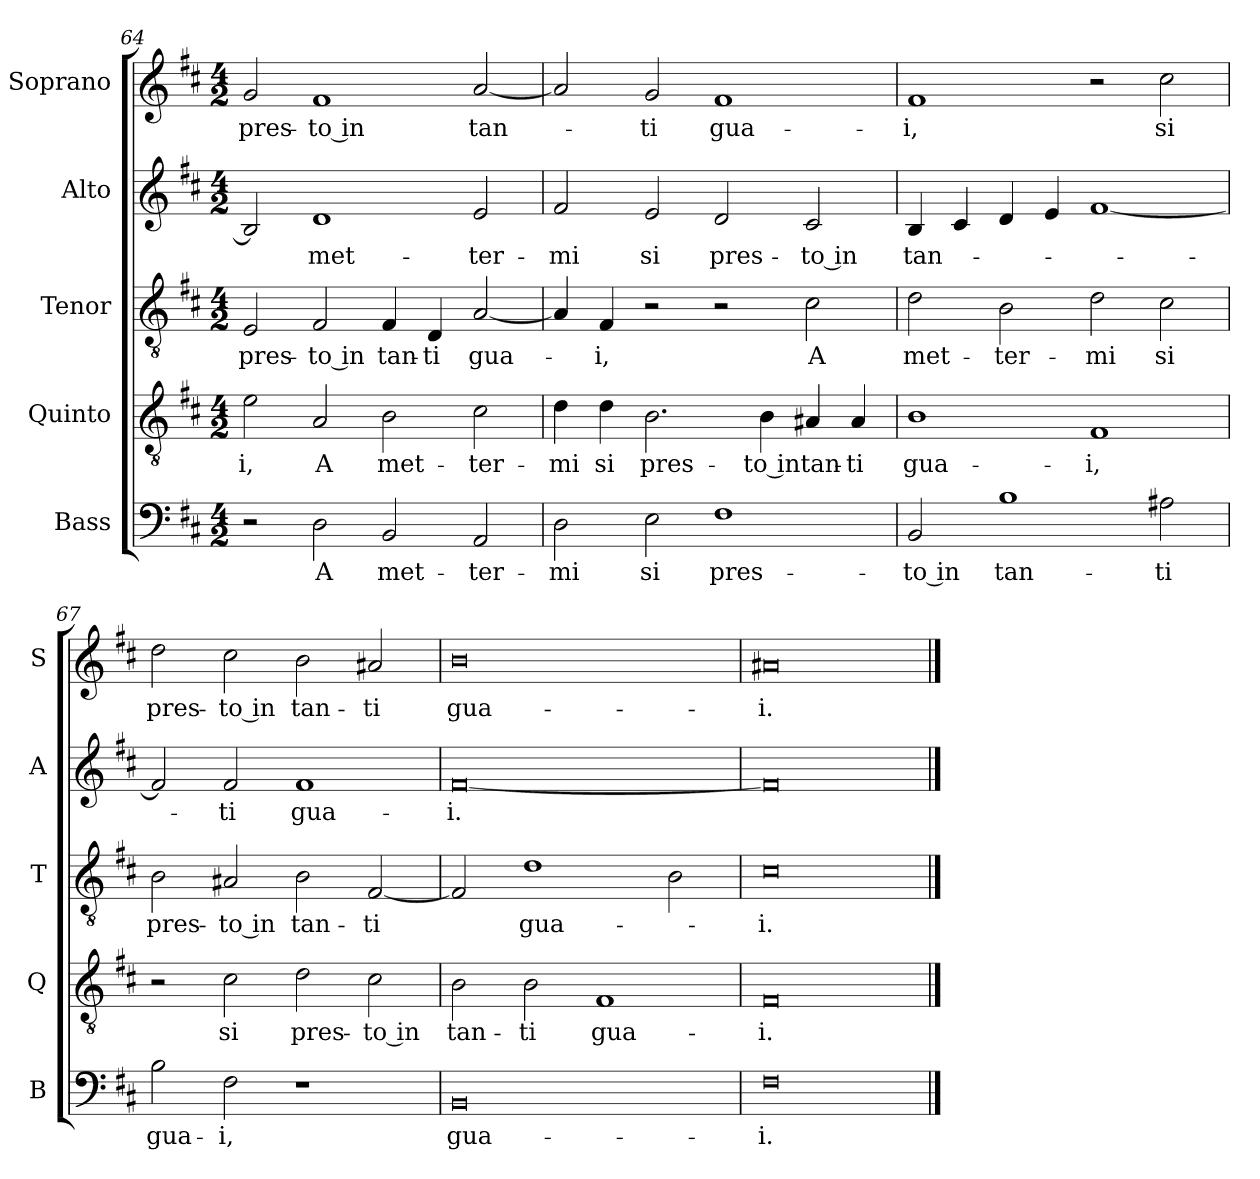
**kern	**text	**kern	**text	**kern	**text	**kern	**text	**kern	**text
*part5	*part5	*part4	*part4	*part3	*part3	*part2	*part2	*part1	*part1
*staff5	*staff5	*staff4	*staff4	*staff3	*staff3	*staff2	*staff2	*staff1	*staff1
*I"Bass	*	*I"Quinto	*	*I"Tenor	*	*I"Alto	*	*I"Soprano	*
*I'B	*	*I'Q	*	*I'T	*	*I'A	*	*I'S	*
*clefF4	*	*clefGv2	*	*clefGv2	*	*clefG2	*	*clefG2	*
*k[f#c#]	*	*k[f#c#]	*	*k[f#c#]	*	*k[f#c#]	*	*k[f#c#]	*
*D:	*	*D:	*	*D:	*	*D:	*	*D:	*
*M4/2	*	*M4/2	*	*M4/2	*	*M4/2	*	*M4/2	*
=64	=64	=64	=64	=64	=64	=64	=64	=64	=64
!	!	!	!LO:LY:b	!	!LO:LY:b	!	!	!	!LO:LY:b
2r	.	2e\	-i,	2E/	pres-	2B/]	.	2g/	pres-
!	!LO:LY:b	!	!LO:LY:b	!	!LO:LY:b	!	!LO:LY:b	!	!LO:LY:b
2D\	A	2A/	A	2F#/	-to in	1d	met-	1f#	-to in
!	!LO:LY:b	!	!LO:LY:b	!	!LO:LY:b	!	!	!	!
2BB/	met-	2B\	met-	4F#/	tan-	.	.	.	.
!	!	!	!	!	!LO:LY:b	!	!	!	!
.	.	.	.	4D/	-ti	.	.	.	.
!	!LO:LY:b	!	!LO:LY:b	!	!LO:LY:b	!	!LO:LY:b	!	!LO:LY:b
2AA/	-ter-	2c#\	-ter-	[2A/	gua-	2e/	-ter-	[2a/	tan-
!!LO:LB:g=z
=65	=65	=65	=65	=65	=65	=65	=65	=65	=65
!	!LO:LY:b	!	!LO:LY:b	!	!	!	!LO:LY:b	!	!
2D\	-mi	4d\	-mi	4A/]	.	2f#/	-mi	2a/]	.
!	!	!	!LO:LY:b	!	!LO:LY:b	!	!	!	!
.	.	4d\	si	4F#/	-i,	.	.	.	.
!	!LO:LY:b	!	!LO:LY:b	!	!	!	!LO:LY:b	!	!LO:LY:b
2E\	si	2.B\	pres-	2r	.	2e/	si	2g/	-ti
!	!LO:LY:b	!	!	!	!	!	!LO:LY:b	!	!LO:LY:b
1F#	pres-	.	.	2r	.	2d/	pres-	1f#	gua-
!	!	!	!LO:LY:b	!	!	!	!	!	!
.	.	4B\	-to in	.	.	.	.	.	.
!	!	!	!LO:LY:b	!	!LO:LY:b	!	!LO:LY:b	!	!
.	.	4A#X/	tan-	2c#\	A	2c#/	-to in	.	.
!	!	!	!LO:LY:b	!	!	!	!	!	!
.	.	4A#/	-ti	.	.	.	.	.	.
=66	=66	=66	=66	=66	=66	=66	=66	=66	=66
!	!LO:LY:b	!	!LO:LY:b	!	!LO:LY:b	!	!LO:LY:b	!	!LO:LY:b
2BB/	-to in	1B	gua-	2d\	met-	4B/	tan-	1f#	-i,
.	.	.	.	.	.	4c#/	.	.	.
!	!LO:LY:b	!	!	!	!LO:LY:b	!	!	!	!
1B	tan-	.	.	2B\	-ter-	4d/	.	.	.
.	.	.	.	.	.	4e/	.	.	.
!	!	!	!LO:LY:b	!	!LO:LY:b	!	!	!	!
.	.	1F#	-i,	2d\	-mi	[1f#	.	2r	.
!	!LO:LY:b	!	!	!	!LO:LY:b	!	!	!	!LO:LY:b
2A#X\	-ti	.	.	2c#\	si	.	.	2cc#\	si
=67	=67	=67	=67	=67	=67	=67	=67	=67	=67
!	!LO:LY:b	!	!	!	!LO:LY:b	!	!	!	!LO:LY:b
2B\	gua-	2r	.	2B\	pres-	2f#/]	.	2dd\	pres-
!	!LO:LY:b	!	!LO:LY:b	!	!LO:LY:b	!	!LO:LY:b	!	!LO:LY:b
2F#\	-i,	2c#\	si	2A#X/	-to in	2f#/	-ti	2cc#\	-to in
!	!	!	!LO:LY:b	!	!LO:LY:b	!	!LO:LY:b	!	!LO:LY:b
1r	.	2d\	pres-	2B\	tan-	1f#	gua-	2b\	tan-
!	!	!	!LO:LY:b	!	!LO:LY:b	!	!	!	!LO:LY:b
.	.	2c#\	-to in	[2F#/	-ti	.	.	2a#X/	-ti
=68	=68	=68	=68	=68	=68	=68	=68	=68	=68
!	!LO:LY:b	!	!LO:LY:b	!	!	!	!LO:LY:b	!	!LO:LY:b
0BB	gua-	2B\	tan-	2F#/]	.	[0f#	-i.	0b	gua-
!	!	!	!LO:LY:b	!	!LO:LY:b	!	!	!	!
.	.	2B\	-ti	1d	gua-	.	.	.	.
!	!	!	!LO:LY:b	!	!	!	!	!	!
.	.	1F#	gua-	.	.	.	.	.	.
.	.	.	.	2B\	.	.	.	.	.
=69	=69	=69	=69	=69	=69	=69	=69	=69	=69
!	!LO:LY:b	!	!LO:LY:b	!	!LO:LY:b	!	!	!	!LO:LY:b
0F#	-i.	0F#	-i.	0c#	-i.	0f#]	.	0a#X	-i.
==	==	==	==	==	==	==	==	==	==
*-	*-	*-	*-	*-	*-	*-	*-	*-	*-
